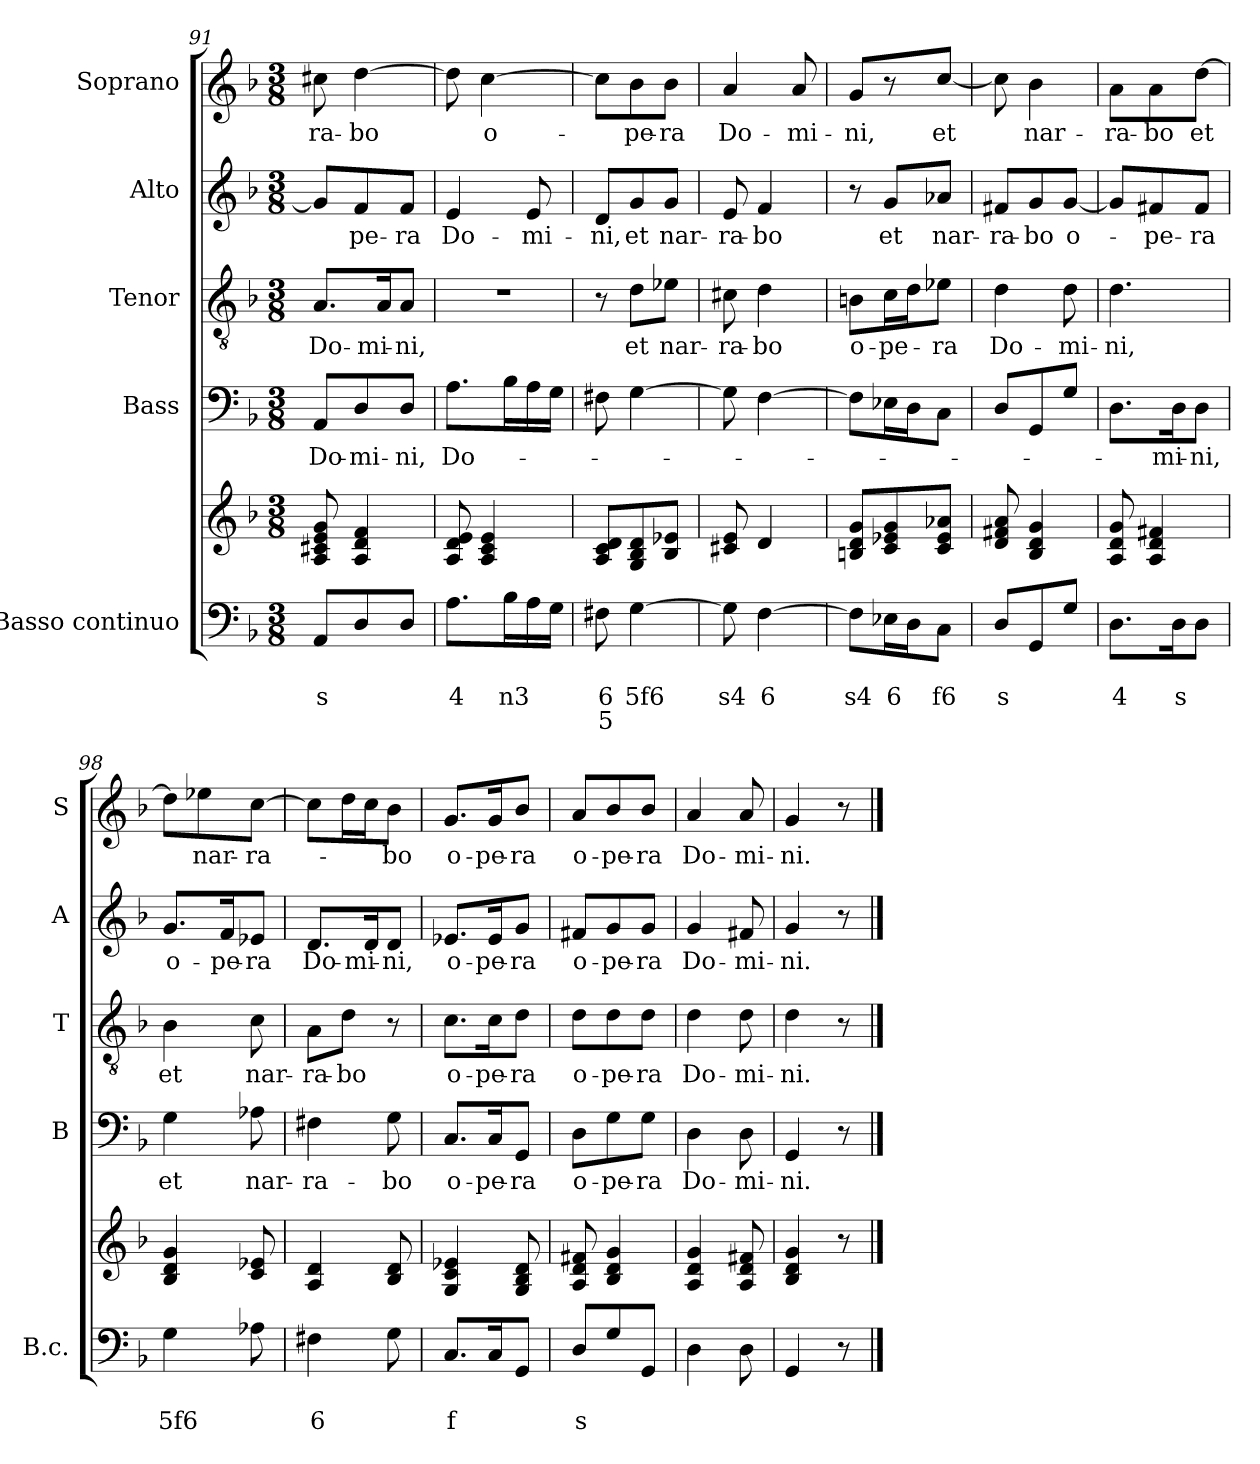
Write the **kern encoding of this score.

**kern	**text	**text	**text	**kern	**kern	**text	**kern	**text	**kern	**text	**kern	**text
*part5	*part5	*part5	*part5	*part5	*part4	*part4	*part3	*part3	*part2	*part2	*part1	*part1
*staff6	*staff6	*staff6	*staff6	*staff5	*staff4	*staff4	*staff3	*staff3	*staff2	*staff2	*staff1	*staff1
*I"Basso continuo	*	*	*	*	*I"Bass	*	*I"Tenor	*	*I"Alto	*	*I"Soprano	*
*I'B.c.	*	*	*	*	*I'B	*	*I'T	*	*I'A	*	*I'S	*
*clefF4	*	*	*	*clefG2	*clefF4	*	*clefGv2	*	*clefG2	*	*clefG2	*
*k[b-]	*	*	*	*k[b-]	*k[b-]	*	*k[b-]	*	*k[b-]	*	*k[b-]	*
*d:	*	*	*	*d:	*d:	*	*d:	*	*d:	*	*d:	*
*M3/8	*	*	*	*M3/8	*M3/8	*	*M3/8	*	*M3/8	*	*M3/8	*
=91	=91	=91	=91	=91	=91	=91	=91	=91	=91	=91	=91	=91
8AA/L	.	s	.	8A!/ 8c#X!/ 8e!/ 8g!/	8AA/L	Do-	8.A/L	Do-	8g/L]	.	8cc#X\	-ra-
8D/	.	.	.	4A!/ 4d!/ 4f!/	8D/	-mi-	.	.	8f/	-pe-	[4dd\	-bo
.	.	.	.	.	.	.	16A/k	-mi-	.	.	.	.
8D/J	.	.	.	.	8D/J	-ni,	8A/J	-ni,	8f/J	-ra	.	.
=92	=92	=92	=92	=92	=92	=92	=92	=92	=92	=92	=92	=92
8.A\L	.	4	.	8A!/ 8d!/ 8e!/	8.A\L	Do-	4.r	.	4e/	Do-	8dd\]	.
.	.	.	.	4A!/ 4c!/ 4e!/	.	.	.	.	.	.	[4cc\	o-
16B-\L	.	n3	.	.	16B-\L	.	.	.	.	.	.	.
16A\	.	.	.	.	16A\	.	.	.	8e/	-mi-	.	.
16G\JJ	.	.	.	.	16G\JJ	.	.	.	.	.	.	.
!!LO:PB:g=z
=93	=93	=93	=93	=93	=93	=93	=93	=93	=93	=93	=93	=93
8F#X\	.	6	5	8A!/ 8c!/ 8d!/L	8F#X\	.	8r	.	8d/L	-ni,	8cc\L]	.
[4G\	.	5f6	.	8G!/ 8B-!/ 8d!/	[4G\	.	8d\L	et	8g/	et	8b-\	-pe-
.	.	.	.	8B-!/ 8e-X!/J	.	.	8e-X\J	nar-	8g/J	nar-	8b-\J	-ra
=94	=94	=94	=94	=94	=94	=94	=94	=94	=94	=94	=94	=94
8G\]	.	s4	.	8c#X!/ 8e!/	8G\]	.	8c#X\	-ra-	8e/	-ra-	4a/	Do-
[4F\	.	6	.	4d!/	[4F\	.	4d\	-bo	4f/	-bo	.	.
.	.	.	.	.	.	.	.	.	.	.	8a/	-mi-
=95	=95	=95	=95	=95	=95	=95	=95	=95	=95	=95	=95	=95
8F\L]	.	s4	.	8Bn!/ 8d!/ 8g!/L	8F\L]	.	8Bn\L	o-	8r	.	8g/L	-ni,
16E-X\L	.	6	.	8c!/ 8e-X!/ 8g!/	16E-X\L	.	16c\L	-pe-	8g/L	et	8r	.
16D\J	.	.	.	.	16D\J	.	16d\J	.	.	.	.	.
8C\J	.	f6	.	8c!/ 8e-!/ 8a-X!/J	8C\J	.	8e-X\J	-ra	8a-X/J	nar-	[8cc/J	et
=96	=96	=96	=96	=96	=96	=96	=96	=96	=96	=96	=96	=96
8D/L	.	s	.	8d!/ 8f#X!/ 8a!/	8D/L	.	4d\	Do-	8f#X/L	-ra-	8cc\]	.
8GG/	.	.	.	4B-!/ 4d!/ 4g!/	8GG/	.	.	.	8g/	-bo	4b-\	nar-
8G/J	.	.	.	.	8G/J	.	8d\	-mi-	[8g/J	o-	.	.
=97	=97	=97	=97	=97	=97	=97	=97	=97	=97	=97	=97	=97
8.D\L	.	4	.	8A!/ 8d!/ 8g!/	8.D\L	.	4.d\	-ni,	8g/L]	.	8a\L	-ra-
.	.	.	.	4A!/ 4d!/ 4f#X!/	.	.	.	.	8f#X/	-pe-	8a\	-bo
16D\k	.	s	.	.	16D\k	-mi-	.	.	.	.	.	.
8D\J	.	.	.	.	8D\J	-ni,	.	.	8f#/J	-ra	[8dd\J	et
=98	=98	=98	=98	=98	=98	=98	=98	=98	=98	=98	=98	=98
4G\	.	5f6	.	4B-!/ 4d!/ 4g!/	4G\	et	4B-\	et	8.g/L	o-	8dd\L]	.
.	.	.	.	.	.	.	.	.	.	.	8ee-X\	nar-
.	.	.	.	.	.	.	.	.	16f/k	-pe-	.	.
8A-X\	.	.	.	8c!/ 8e-X!/	8A-X\	nar-	8c\	nar-	8e-X/J	-ra	[8cc\J	-ra-
=99	=99	=99	=99	=99	=99	=99	=99	=99	=99	=99	=99	=99
4F#X\	.	6	.	4A!/ 4d!/	4F#X\	-ra-	8A\L	-ra-	8.d/L	Do-	8cc\L]	.
.	.	.	.	.	.	.	8d\J	-bo	.	.	16dd\L	.
.	.	.	.	.	.	.	.	.	16d/k	-mi-	16cc\J	.
8G\	.	.	.	8B-!/ 8d!/	8G\	-bo	8r	.	8d/J	-ni,	8b-\J	-bo
=100	=100	=100	=100	=100	=100	=100	=100	=100	=100	=100	=100	=100
8.C/L	.	f	.	4G!/ 4c!/ 4e-X!/	8.C/L	o-	8.c\L	o-	8.e-X/L	o-	8.g/L	o-
16C/k	.	.	.	.	16C/k	-pe-	16c\k	-pe-	16e-/k	-pe-	16g/k	-pe-
8GG/J	.	.	.	8G!/ 8B-!/ 8d!/	8GG/J	-ra	8d\J	-ra	8g/J	-ra	8b-/J	-ra
=101	=101	=101	=101	=101	=101	=101	=101	=101	=101	=101	=101	=101
8D/L	.	s	.	8A!/ 8d!/ 8f#X!/	8D\L	o-	8d\L	o-	8f#X/L	o-	8a/L	o-
8G/	.	.	.	4B-!/ 4d!/ 4g!/	8G\	-pe-	8d\	-pe-	8g/	-pe-	8b-/	-pe-
8GG/J	.	.	.	.	8G\J	-ra	8d\J	-ra	8g/J	-ra	8b-/J	-ra
=102	=102	=102	=102	=102	=102	=102	=102	=102	=102	=102	=102	=102
4D\	.	.	.	4A!/ 4d!/ 4g!/	4D\	Do-	4d\	Do-	4g/	Do-	4a/	Do-
8D\	.	.	.	8A!/ 8d!/ 8f#X!/	8D\	-mi-	8d\	-mi-	8f#X/	-mi-	8a/	-mi-
=103	=103	=103	=103	=103	=103	=103	=103	=103	=103	=103	=103	=103
4GG/	.	.	.	4B-!/ 4d!/ 4g!/	4GG/	-ni.	4d\	-ni.	4g/	-ni.	4g/	-ni.
8r	.	.	.	8r	8r	.	8r	.	8r	.	8r	.
==	==	==	==	==	==	==	==	==	==	==	==	==
*-	*-	*-	*-	*-	*-	*-	*-	*-	*-	*-	*-	*-
